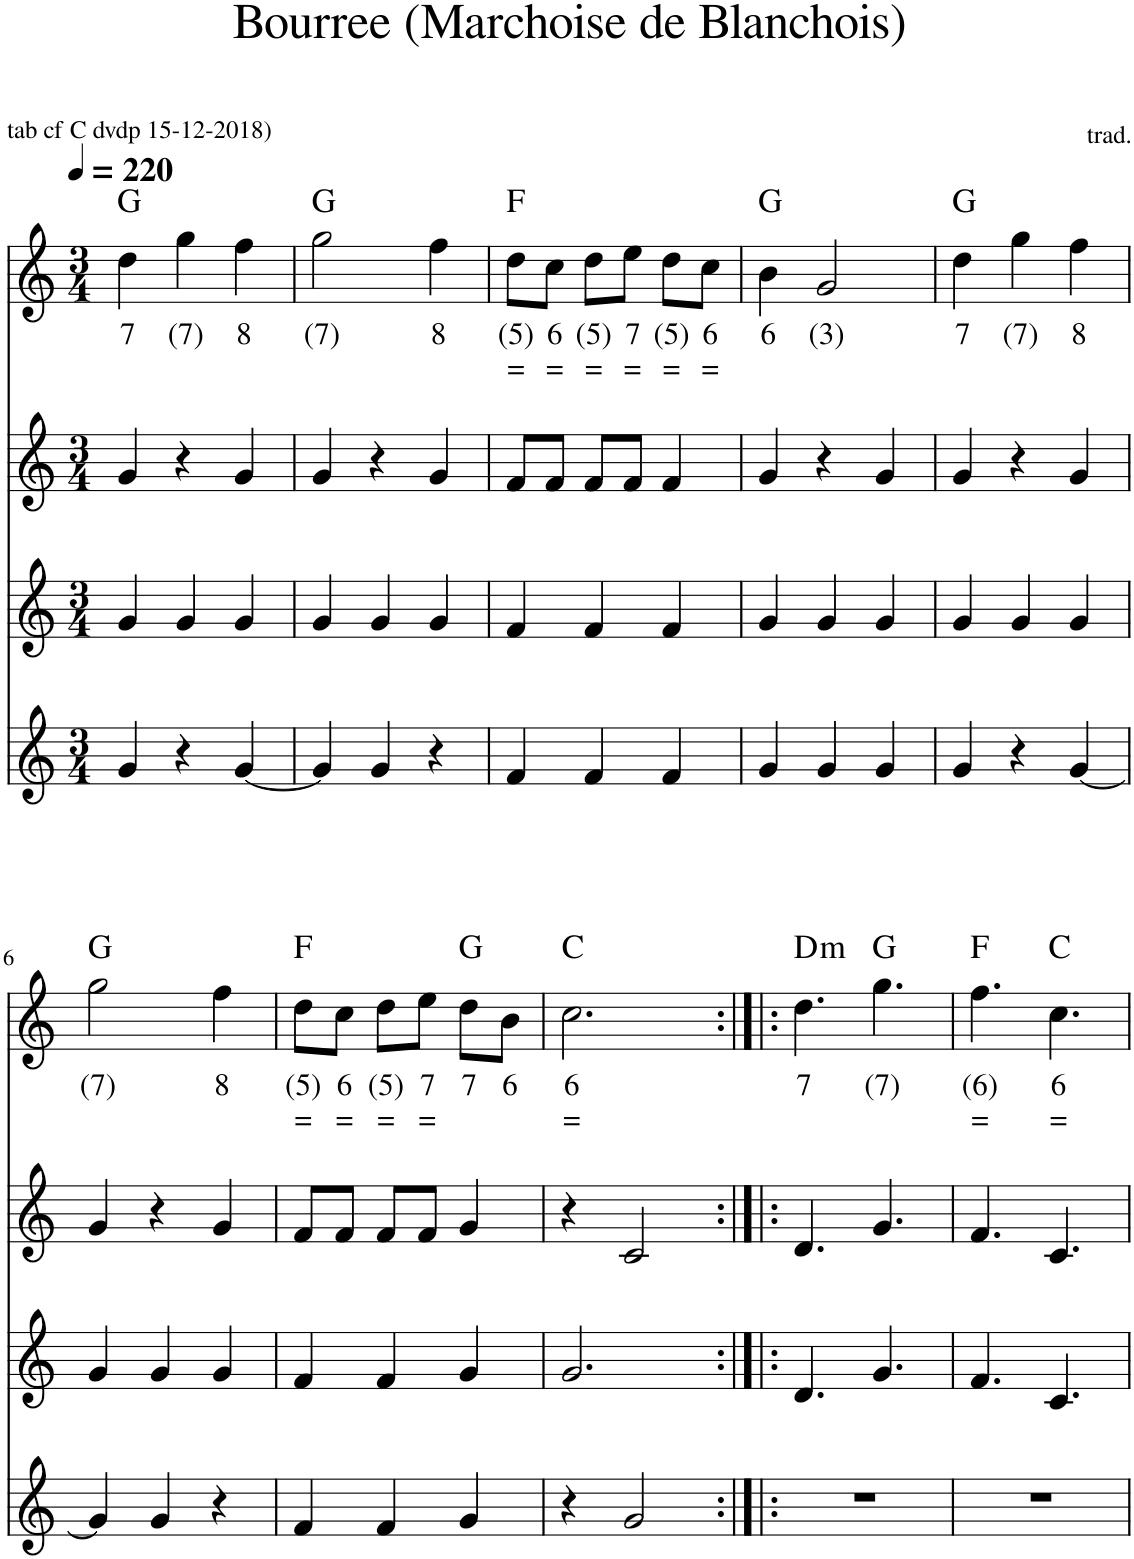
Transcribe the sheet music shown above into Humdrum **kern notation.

**kern	**kern	**kern	**kern	**text	**text	**harte
*part4	*part3	*part2	*part1	*part1	*part1	*part1
*staff4	*staff3	*staff2	*staff1	*staff1	*staff1	*
*I"Stem	*I"Stem	*I"Stem	*I"Stem	*	*	*
*clefG2	*clefG2	*clefG2	*clefG2	*	*	*
*k[]	*k[]	*k[]	*k[]	*	*	*
*M3/4	*M3/4	*M3/4	*M3/4	*	*	*
*MM220	*MM220	*MM220	*MM220	*	*	*
=1	=1	=1	=1	=1	=1	=1
!	!	!	!	!LO:LY:b	!	!
4g/	4g/	4g/	4dd\	7	.	G:maj
!	!	!	!	!LO:LY:b	!	!
4r	4g/	4r	4gg\	(7)	.	.
!	!	!	!	!LO:LY:b	!	!
[4g/	4g/	4g/	4ff\	8	.	.
=2	=2	=2	=2	=2	=2	=2
!	!	!	!	!LO:LY:b	!	!
4g/]	4g/	4g/	2gg\	(7)	.	G:maj
4g/	4g/	4r	.	.	.	.
!	!	!	!	!LO:LY:b	!	!
4r	4g/	4g/	4ff\	8	.	.
=3	=3	=3	=3	=3	=3	=3
!	!	!	!	!LO:LY:b	!LO:LY:b	!
4f/	4f/	8f/L	8dd\L	(5)	=	F:maj
!	!	!	!	!LO:LY:b	!LO:LY:b	!
.	.	8f/J	8cc\J	6	=	.
!	!	!	!	!LO:LY:b	!LO:LY:b	!
4f/	4f/	8f/L	8dd\L	(5)	=	.
!	!	!	!	!LO:LY:b	!LO:LY:b	!
.	.	8f/J	8ee\J	7	=	.
!	!	!	!	!LO:LY:b	!LO:LY:b	!
4f/	4f/	4f/	8dd\L	(5)	=	.
!	!	!	!	!LO:LY:b	!LO:LY:b	!
.	.	.	8cc\J	6	=	.
=4	=4	=4	=4	=4	=4	=4
!	!	!	!	!LO:LY:b	!	!
4g/	4g/	4g/	4b\	6	.	G:maj
!	!	!	!	!LO:LY:b	!	!
4g/	4g/	4r	2g/	(3)	.	.
4g/	4g/	4g/	.	.	.	.
=5	=5	=5	=5	=5	=5	=5
!	!	!	!	!LO:LY:b	!	!
4g/	4g/	4g/	4dd\	7	.	G:maj
!	!	!	!	!LO:LY:b	!	!
4r	4g/	4r	4gg\	(7)	.	.
!	!	!	!	!LO:LY:b	!	!
[4g/	4g/	4g/	4ff\	8	.	.
!!LO:LB:g=z
=6	=6	=6	=6	=6	=6	=6
!	!	!	!	!LO:LY:b	!	!
4g/]	4g/	4g/	2gg\	(7)	.	G:maj
4g/	4g/	4r	.	.	.	.
!	!	!	!	!LO:LY:b	!	!
4r	4g/	4g/	4ff\	8	.	.
=7	=7	=7	=7	=7	=7	=7
!	!	!	!	!LO:LY:b	!LO:LY:b	!
4f/	4f/	8f/L	8dd\L	(5)	=	F:maj
!	!	!	!	!LO:LY:b	!LO:LY:b	!
.	.	8f/J	8cc\J	6	=	.
!	!	!	!	!LO:LY:b	!LO:LY:b	!
4f/	4f/	8f/L	8dd\L	(5)	=	.
!	!	!	!	!LO:LY:b	!LO:LY:b	!
.	.	8f/J	8ee\J	7	=	.
!	!	!	!	!LO:LY:b	!	!
4g/	4g/	4g/	8dd\L	7	.	G:maj
!	!	!	!	!LO:LY:b	!	!
.	.	.	8b\J	6	.	.
=8	=8	=8	=8	=8	=8	=8
!	!	!	!	!LO:LY:b	!LO:LY:b	!
4r	2.g/	4r	2.cc\	6	=	C:maj
2g/	.	2c/	.	.	.	.
=9:|!|:	=9:|!|:	=9:|!|:	=9:|!|:	=9:|!|:	=9:|!|:	=9:|!|:
!	!	!	!	!LO:LY:b	!	!LO:H:kt=m
2.r	4.d/	4.d/	4.dd\	7	.	D:min
!	!	!	!	!LO:LY:b	!	!
.	4.g/	4.g/	4.gg\	(7)	.	G:maj
=10	=10	=10	=10	=10	=10	=10
!	!	!	!	!LO:LY:b	!LO:LY:b	!
2.r	4.f/	4.f/	4.ff\	(6)	=	F:maj
!	!	!	!	!LO:LY:b	!LO:LY:b	!
.	4.c/	4.c/	4.cc\	6	=	C:maj
=	=	=	=	=	=	=
*-	*-	*-	*-	*-	*-	*-
